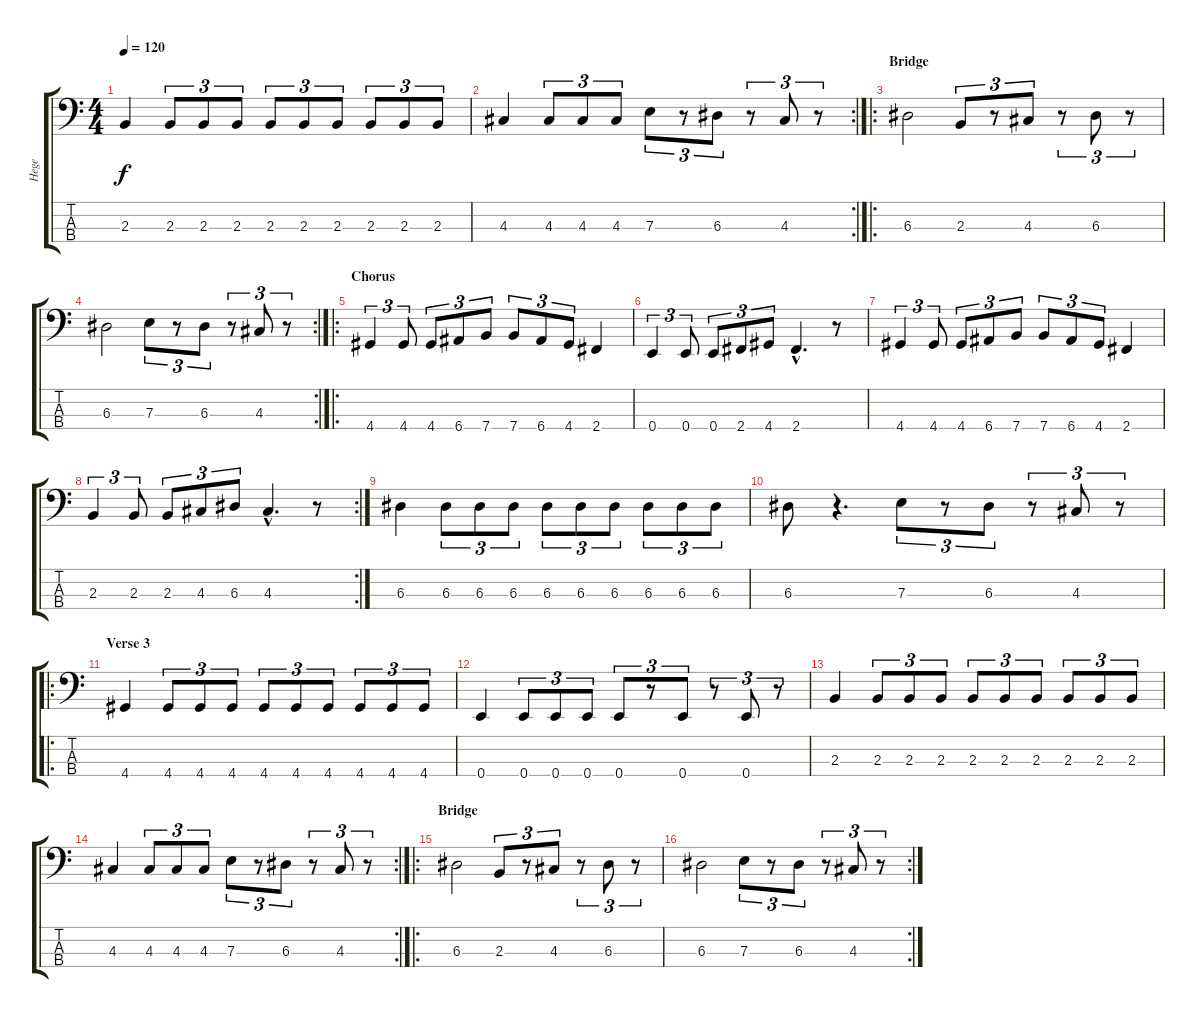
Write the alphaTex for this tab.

\track ("Hege" "Hege") {instrument electricbassfinger}
\staff {score tabs}
\tuning (G2 D2 A1 E1) {hide}
\ts (4 4)
\tempo 120
\clef f4
\ks c
2.3.4{dy f} 2.3.8{tu (3 2)} 2.3.8{tu (3 2)} 2.3.8{tu (3 2)} 2.3.8{tu (3 2)} 2.3.8{tu (3 2)} 2.3.8{tu (3 2)} 2.3.8{tu (3 2)} 2.3.8{tu (3 2)} 2.3.8{tu (3 2)} |
\rc 2
4.3.4 4.3.8{tu (3 2)} 4.3.8{tu (3 2)} 4.3.8{tu (3 2)} 7.3.8{tu (3 2)} r.8{tu (3 2)} 6.3.8{tu (3 2)} r.8{tu (3 2)} 4.3.8{tu (3 2)} r.8{tu (3 2)} |
\ro
\section ("" "Bridge")
6.3.2 2.3.8{tu (3 2)} r.8{tu (3 2)} 4.3.8{tu (3 2)} r.8{tu (3 2)} 6.3.8{tu (3 2)} r.8{tu (3 2)} |
\rc 2
6.3.2 7.3.8{tu (3 2)} r.8{tu (3 2)} 6.3.8{tu (3 2)} r.8{tu (3 2)} 4.3.8{tu (3 2)} r.8{tu (3 2)} |
\ro
\section ("" "Chorus")
4.4.4{tu (3 2)} 4.4.8{tu (3 2)} 4.4.8{tu (3 2)} 6.4.8{tu (3 2)} 7.4.8{tu (3 2)} 7.4.8{tu (3 2)} 6.4.8{tu (3 2)} 4.4.8{tu (3 2)} 2.4.4 |
0.4.4{tu (3 2)} 0.4.8{tu (3 2)} 0.4.8{tu (3 2)} 2.4.8{tu (3 2)} 4.4.8{tu (3 2)} 2.4{hac}.4{d} r.8 |
4.4.4{tu (3 2)} 4.4.8{tu (3 2)} 4.4.8{tu (3 2)} 6.4.8{tu (3 2)} 7.4.8{tu (3 2)} 7.4.8{tu (3 2)} 6.4.8{tu (3 2)} 4.4.8{tu (3 2)} 2.4.4 |
\rc 2
2.3.4{tu (3 2)} 2.3.8{tu (3 2)} 2.3.8{tu (3 2)} 4.3.8{tu (3 2)} 6.3.8{tu (3 2)} 4.3{hac}.4{d} r.8 |
6.3.4 6.3.8{tu (3 2)} 6.3.8{tu (3 2)} 6.3.8{tu (3 2)} 6.3.8{tu (3 2)} 6.3.8{tu (3 2)} 6.3.8{tu (3 2)} 6.3.8{tu (3 2)} 6.3.8{tu (3 2)} 6.3.8{tu (3 2)} |
6.3.8 r.4{d} 7.3.8{tu (3 2)} r.8{tu (3 2)} 6.3.8{tu (3 2)} r.8{tu (3 2)} 4.3.8{tu (3 2)} r.8{tu (3 2)} |
\ro
\section ("" "Verse 3")
4.4.4 4.4.8{tu (3 2)} 4.4.8{tu (3 2)} 4.4.8{tu (3 2)} 4.4.8{tu (3 2)} 4.4.8{tu (3 2)} 4.4.8{tu (3 2)} 4.4.8{tu (3 2)} 4.4.8{tu (3 2)} 4.4.8{tu (3 2)} |
0.4.4 0.4.8{tu (3 2)} 0.4.8{tu (3 2)} 0.4.8{tu (3 2)} 0.4.8{tu (3 2)} r.8{tu (3 2)} 0.4.8{tu (3 2)} r.8{tu (3 2)} 0.4.8{tu (3 2)} r.8{tu (3 2)} |
2.3.4 2.3.8{tu (3 2)} 2.3.8{tu (3 2)} 2.3.8{tu (3 2)} 2.3.8{tu (3 2)} 2.3.8{tu (3 2)} 2.3.8{tu (3 2)} 2.3.8{tu (3 2)} 2.3.8{tu (3 2)} 2.3.8{tu (3 2)} |
\rc 2
4.3.4 4.3.8{tu (3 2)} 4.3.8{tu (3 2)} 4.3.8{tu (3 2)} 7.3.8{tu (3 2)} r.8{tu (3 2)} 6.3.8{tu (3 2)} r.8{tu (3 2)} 4.3.8{tu (3 2)} r.8{tu (3 2)} |
\ro
\section ("" "Bridge")
6.3.2 2.3.8{tu (3 2)} r.8{tu (3 2)} 4.3.8{tu (3 2)} r.8{tu (3 2)} 6.3.8{tu (3 2)} r.8{tu (3 2)} |
\rc 2
6.3.2 7.3.8{tu (3 2)} r.8{tu (3 2)} 6.3.8{tu (3 2)} r.8{tu (3 2)} 4.3.8{tu (3 2)} r.8{tu (3 2)}
